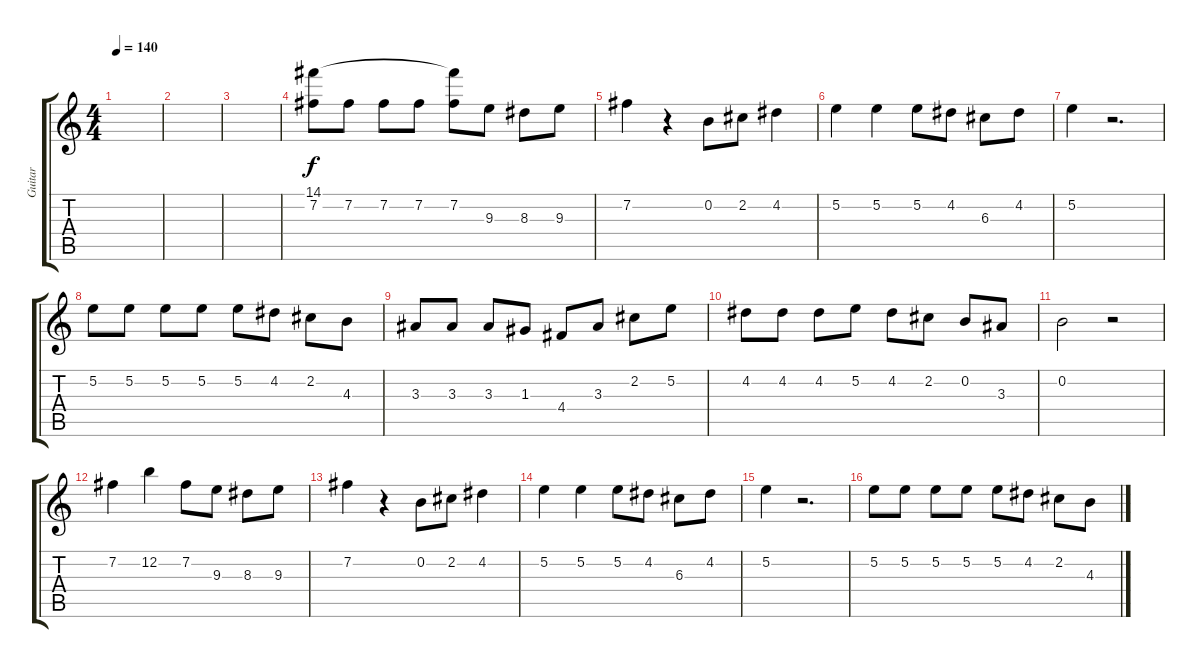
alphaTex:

\track ("Guitar" "Guitar") {instrument overdrivenguitar}
\staff {score tabs}
\tuning (E4 B3 G3 D3 A2 E2) {hide}
\ts (4 4)
\tempo 140
\clef g2
\ks c
|
|
|
(14.1 7.2).8 7.2.8 7.2.8 7.2.8 (14.1{t} 7.2).8 9.3.8 8.3.8 9.3.8 |
7.2.4 r.4 0.2.8 2.2.8 4.2.4 |
5.2.4 5.2.4 5.2.8 4.2.8 6.3.8 4.2.8 |
5.2.4 r.2{d} |
5.2.8 5.2.8 5.2.8 5.2.8 5.2.8 4.2.8 2.2.8 4.3.8 |
3.3.8 3.3.8 3.3.8 1.3.8 4.4.8 3.3.8 2.2.8 5.2.8 |
4.2.8 4.2.8 4.2.8 5.2.8 4.2.8 2.2.8 0.2.8 3.3.8 |
0.2.2 r.2 |
7.2.4 12.2.4 7.2.8 9.3.8 8.3.8 9.3.8 |
7.2.4 r.4 0.2.8 2.2.8 4.2.4 |
5.2.4 5.2.4 5.2.8 4.2.8 6.3.8 4.2.8 |
5.2.4 r.2{d} |
5.2.8 5.2.8 5.2.8 5.2.8 5.2.8 4.2.8 2.2.8 4.3.8
